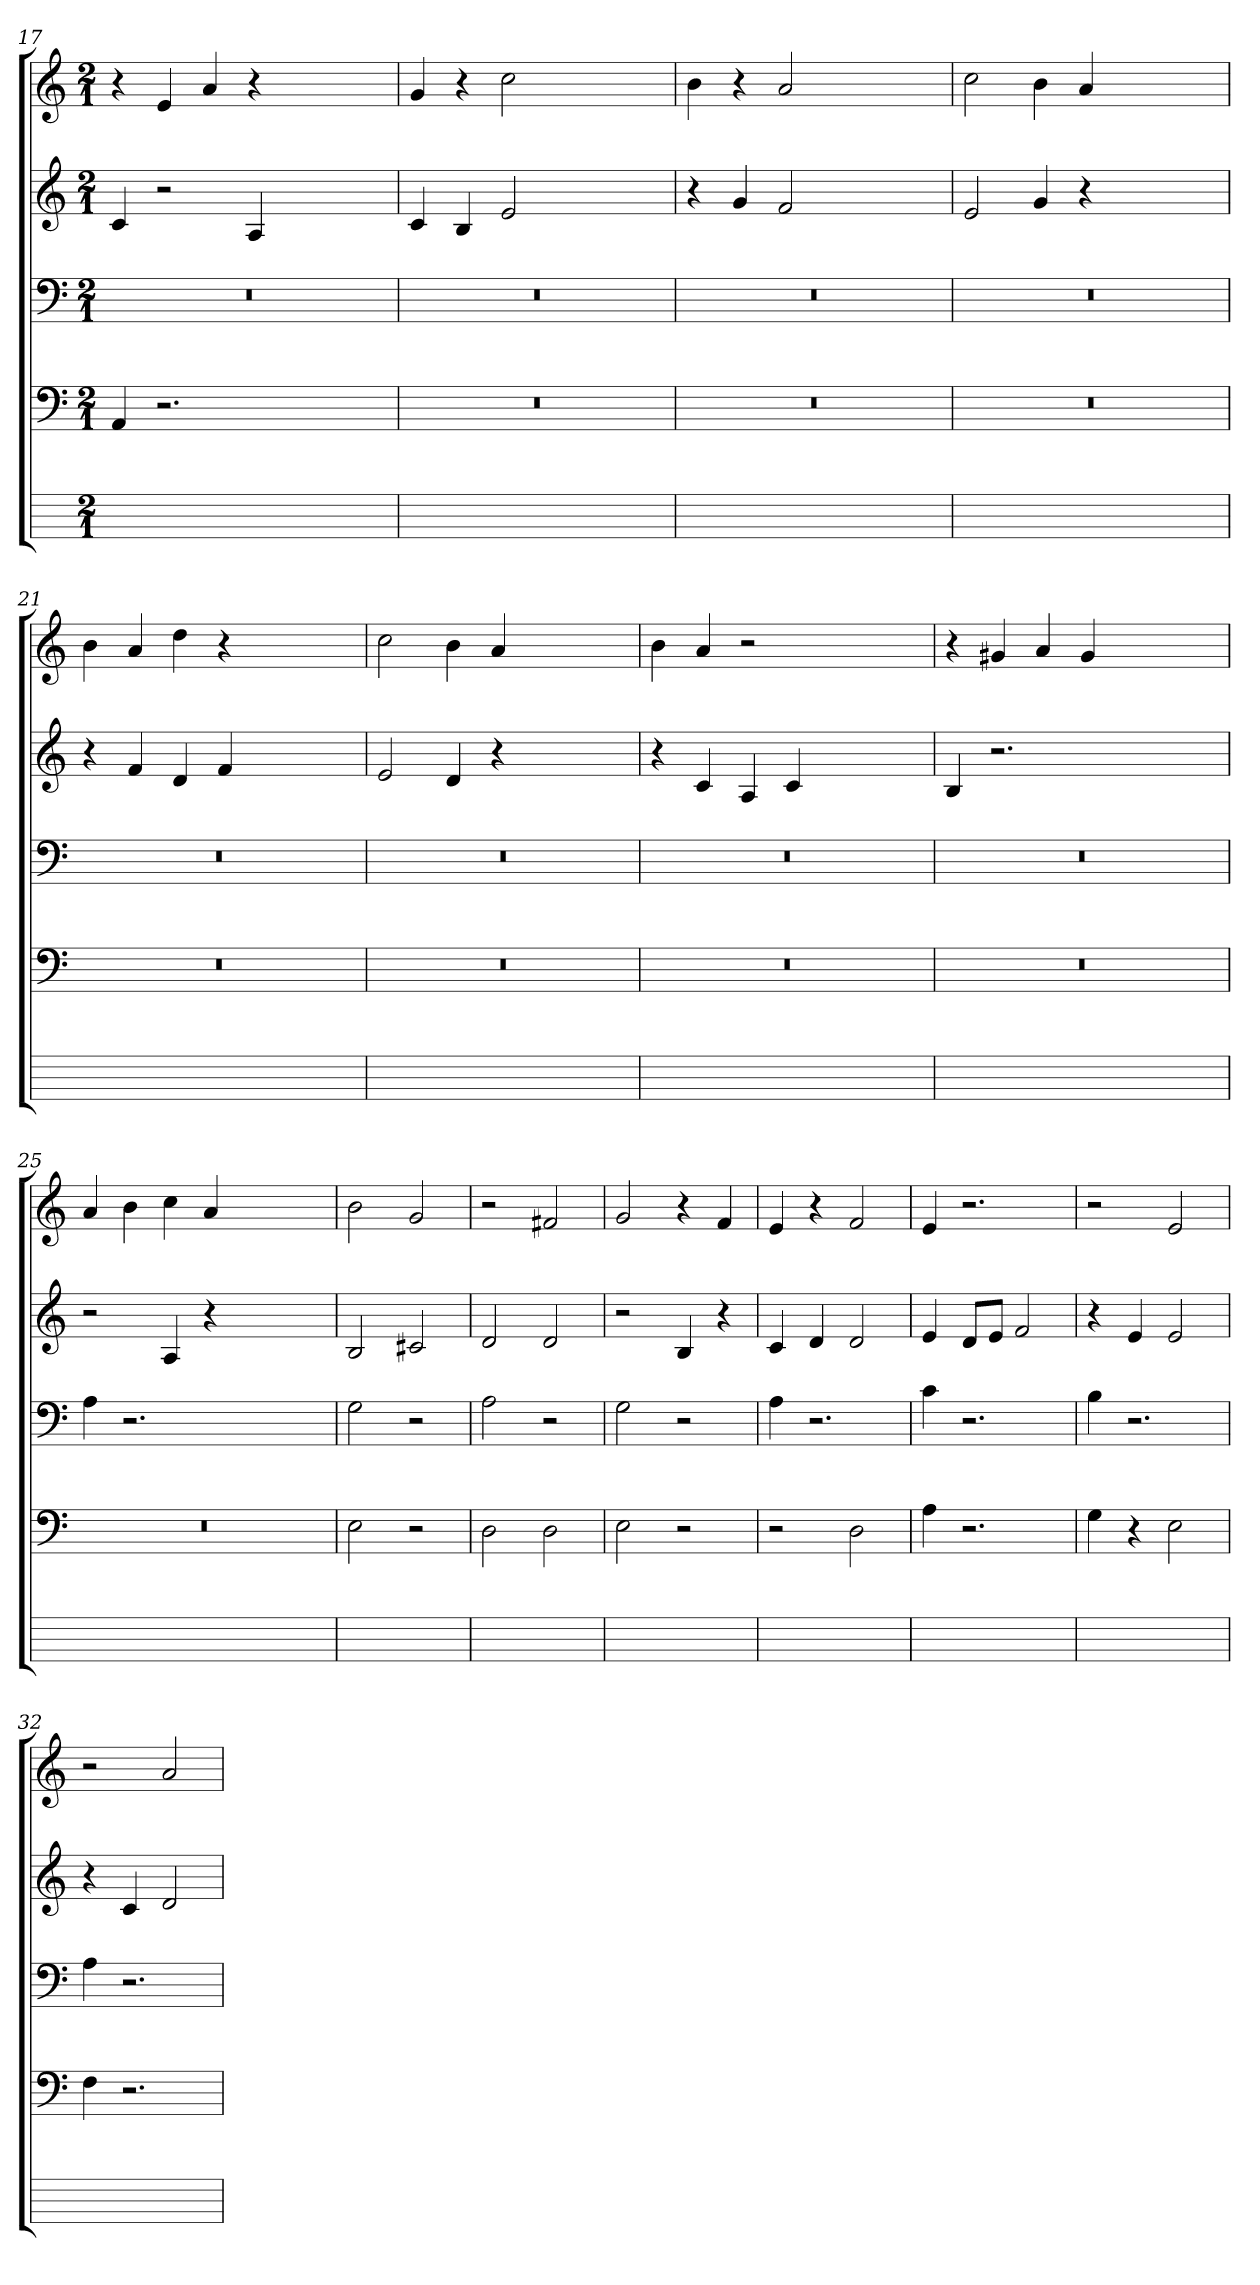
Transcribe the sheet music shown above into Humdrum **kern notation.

**kern	**kern	**kern	**kern	**kern
*part5	*part4	*part3	*part2	*part1
*staff5	*staff4	*staff3	*staff2	*staff1
*	*clefF4	*clefF4	*clefG2	*clefG2
*	*k[]	*k[]	*k[]	*k[]
*	*C:	*C:	*C:	*C:
*M2/1	*M2/1	*M2/1	*M2/1	*M2/1
=17	=17	=17	=17	=17
0ryy	4AA	0r	4c	4r
.	2.r	.	2r	4e
.	.	.	.	4a
.	.	.	4A	4r
.	1ryy	.	1ryy	1ryy
=18	=18	=18	=18	=18
0ryy	0r	0r	4c	4g
.	.	.	4B	4r
.	.	.	2e	2cc
.	.	.	1ryy	1ryy
=19	=19	=19	=19	=19
0ryy	0r	0r	4r	4b
.	.	.	4gi	4r
.	.	.	2f	2a
.	.	.	1ryy	1ryy
=20	=20	=20	=20	=20
0ryy	0r	0r	2e	2cc
.	.	.	4g	4b
.	.	.	4r	4aj
.	.	.	1ryy	1ryy
=21	=21	=21	=21	=21
0ryy	0r	0r	4r	4bj
.	.	.	4f	4a
.	.	.	4d	4dd
.	.	.	4f	4r
.	.	.	1ryy	1ryy
=22	=22	=22	=22	=22
0ryy	0r	0r	2e	2cc
.	.	.	4d	4b
.	.	.	4r	4aj
.	.	.	1ryy	1ryy
=23	=23	=23	=23	=23
0ryy	0r	0r	4r	4bj
.	.	.	4c	4a
.	.	.	4A	2r
.	.	.	4c	.
.	.	.	1ryy	1ryy
=24	=24	=24	=24	=24
0ryy	0r	0r	4B	4r
.	.	.	2.r	4g#Xj
.	.	.	.	4aZ
.	.	.	.	4g#j
.	.	.	1ryy	1ryy
=25	=25	=25	=25	=25
0ryy	0r	4A	2r	4a
.	.	2.r	.	4bj
.	.	.	4A	4cc
.	.	.	4r	4aj
.	.	1ryy	1ryy	1ryy
=26	=26	=26	=26	=26
1ryy	2E	2G	2B	2b
.	2r	2r	2c#XV	2g
=27	=27	=27	=27	=27
1ryy	2D	2A	2d	2r
.	2DZ	2r	2dZ	2f#XV
=28	=28	=28	=28	=28
1ryy	2E	2G	2r	2g
.	2r	2r	4B	4r
.	.	.	4r	4fi
=29	=29	=29	=29	=29
1ryy	2r	4A	4c	4e
.	.	2.r	4di	4r
.	2D	.	2d	2f
=30	=30	=30	=30	=30
1ryy	4A	4c	4e	4e
.	2.r	2.r	8djL	2.r
.	.	.	8ejJ	.
.	.	.	2f	.
=31	=31	=31	=31	=31
1ryy	4G	4B	4r	2r
.	4r	2.r	4e	.
.	2E	.	2e	2e
=32	=32	=32	=32	=32
1ryy	4F	4A	4r	2r
.	2.r	2.r	4c	.
.	.	.	2d	2a
=	=	=	=	=
*-	*-	*-	*-	*-
